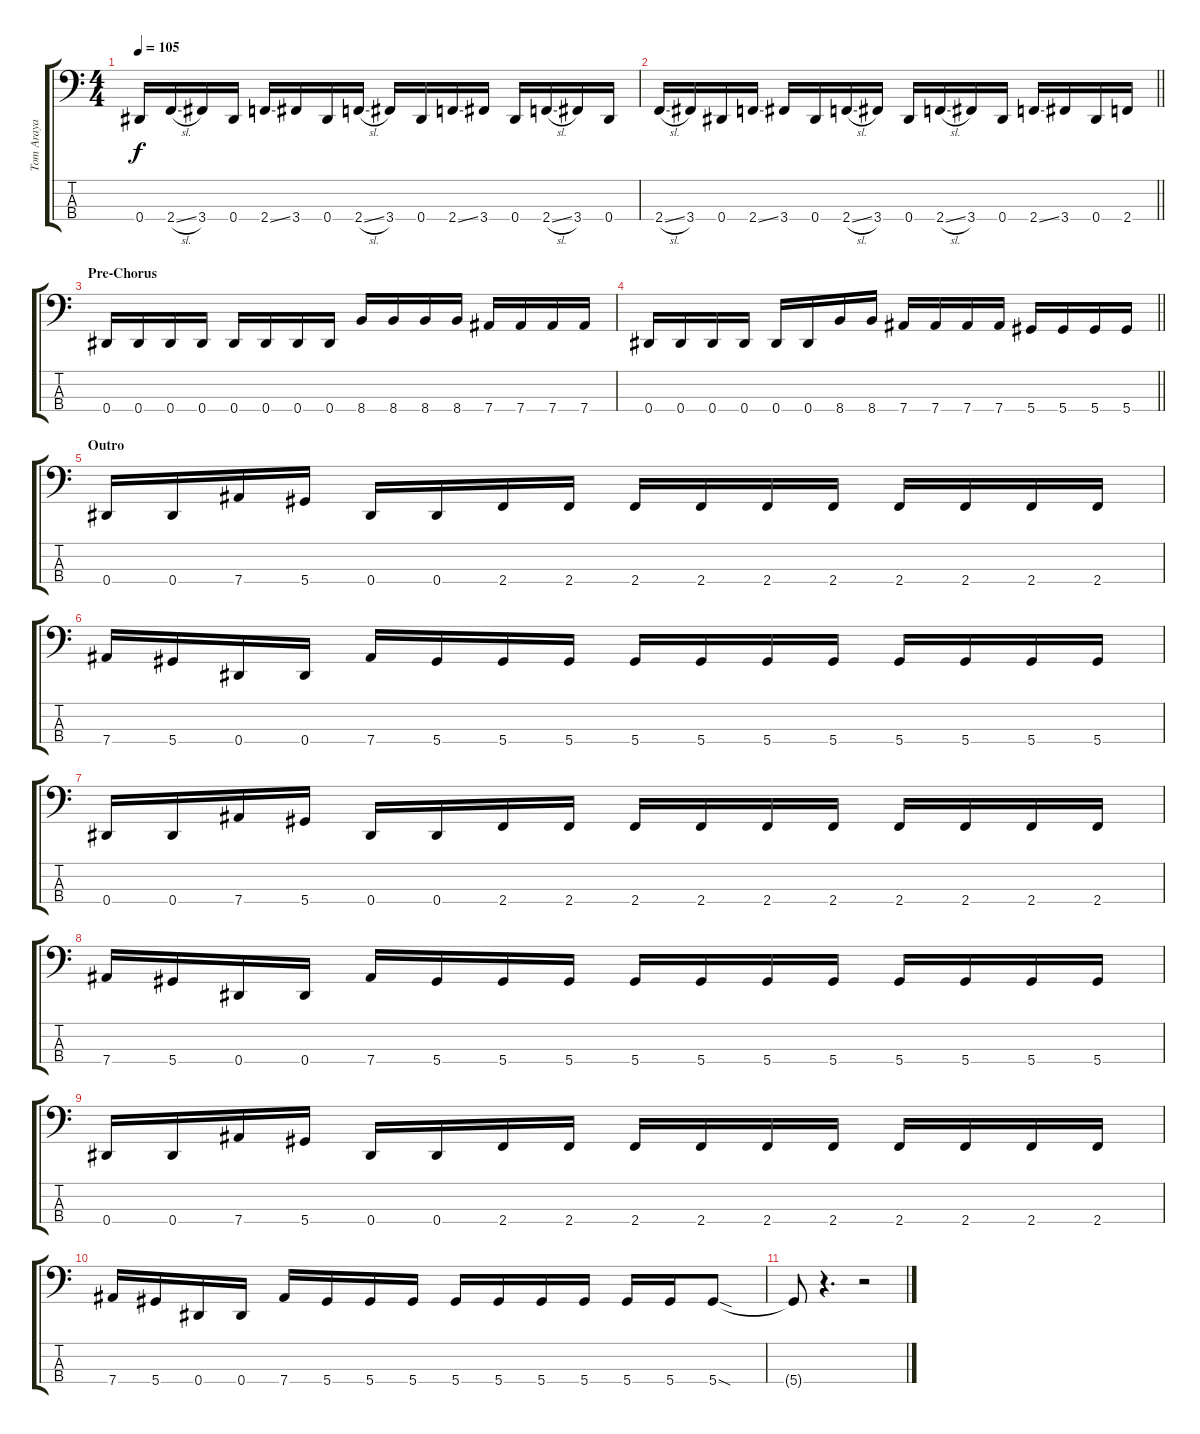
\track ("Tom Araya" "Tom Araya") {instrument electricbasspick}
\staff {score tabs}
\tuning (Gb2 Db2 Ab1 Eb1) {hide}
\ts (4 4)
\tempo 105
\clef f4
\ks c
0.4.16{dy f} 2.4{sl}.16 3.4.16 0.4.16 2.4{ss}.16 3.4.16 0.4.16 2.4{sl}.16 3.4.16 0.4.16 2.4{ss}.16 3.4.16 0.4.16 2.4{sl}.16 3.4.16 0.4.16 |
\barLineRight lightlight
2.4{sl}.16 3.4.16 0.4.16 2.4{ss}.16 3.4.16 0.4.16 2.4{sl}.16 3.4.16 0.4.16 2.4{sl}.16 3.4.16 0.4.16 2.4{ss}.16 3.4.16 0.4.16 2.4.16 |
\section ("" "Pre-Chorus")
0.4.16 0.4.16 0.4.16 0.4.16 0.4.16 0.4.16 0.4.16 0.4.16 8.4.16 8.4.16 8.4.16 8.4.16 7.4.16 7.4.16 7.4.16 7.4.16 |
\barLineRight lightlight
0.4.16 0.4.16 0.4.16 0.4.16 0.4.16 0.4.16 8.4.16 8.4.16 7.4.16 7.4.16 7.4.16 7.4.16 5.4.16 5.4.16 5.4.16 5.4.16 |
\section ("" "Outro")
0.4.16 0.4.16 7.4.16 5.4.16 0.4.16 0.4.16 2.4.16 2.4.16 2.4.16 2.4.16 2.4.16 2.4.16 2.4.16 2.4.16 2.4.16 2.4.16 |
7.4.16 5.4.16 0.4.16 0.4.16 7.4.16 5.4.16 5.4.16 5.4.16 5.4.16 5.4.16 5.4.16 5.4.16 5.4.16 5.4.16 5.4.16 5.4.16 |
0.4.16 0.4.16 7.4.16 5.4.16 0.4.16 0.4.16 2.4.16 2.4.16 2.4.16 2.4.16 2.4.16 2.4.16 2.4.16 2.4.16 2.4.16 2.4.16 |
7.4.16 5.4.16 0.4.16 0.4.16 7.4.16 5.4.16 5.4.16 5.4.16 5.4.16 5.4.16 5.4.16 5.4.16 5.4.16 5.4.16 5.4.16 5.4.16 |
0.4.16 0.4.16 7.4.16 5.4.16 0.4.16 0.4.16 2.4.16 2.4.16 2.4.16 2.4.16 2.4.16 2.4.16 2.4.16 2.4.16 2.4.16 2.4.16 |
7.4.16 5.4.16 0.4.16 0.4.16 7.4.16 5.4.16 5.4.16 5.4.16 5.4.16 5.4.16 5.4.16 5.4.16 5.4.16 5.4.16 5.4{sod}.8 |
5.4{t}.8 r.4{d} r.2
